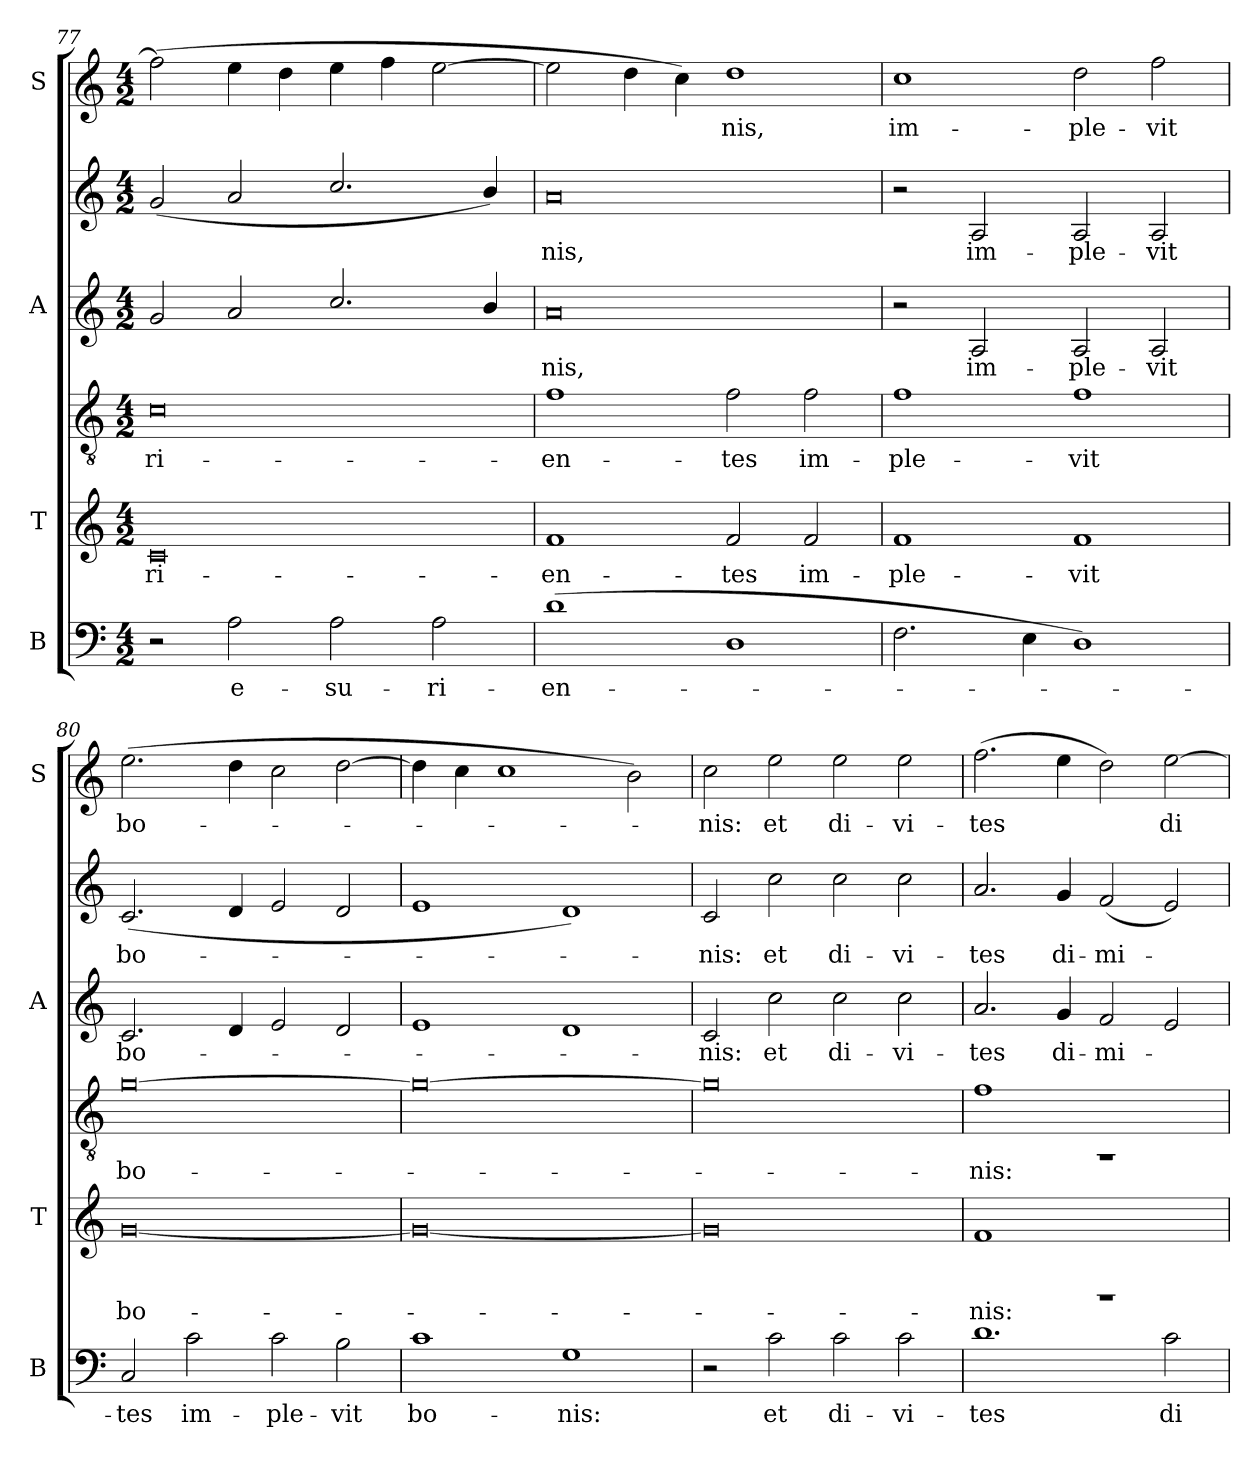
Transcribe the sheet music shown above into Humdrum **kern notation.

**kern	**text	**kern	**text	**kern	**text	**kern	**text	**kern	**text	**kern	**text
*part4	*part4	*part3	*part3	*part3	*part3	*part2	*part2	*part2	*part2	*part1	*part1
*staff6	*staff6	*staff5	*staff5	*staff4	*staff4	*staff3	*staff3	*staff2	*staff2	*staff1	*staff1
*I"B	*	*I"T	*	*	*	*I"A	*	*	*	*I"S	*
*I'B	*	*I'T	*	*	*	*I'A	*	*	*	*I'S	*
!!LO:LB:g=z
*clefF4	*	*	*	*clefGv2	*	*	*	*clefG2	*	*clefG2	*
*k[]	*	*k[]	*	*k[]	*	*k[]	*	*k[]	*	*k[]	*
*C:	*	*C:	*	*C:	*	*C:	*	*C:	*	*C:	*
*M4/2	*	*M4/2	*	*M4/2	*	*M4/2	*	*M4/2	*	*M4/2	*
=77	=77	=77	=77	=77	=77	=77	=77	=77	=77	=77	=77
!	!	!	!LO:LY:b	!	!LO:LY:b	!	!	!	!	!	!
2r	.	0c	-ri-	0c	-ri-	2g	.	(<2g	.	(>2ff]	.
!	!LO:LY:b	!	!	!	!	!	!	!	!	!	!
2A	e-	.	.	.	.	2a	.	2a	.	4ee	.
.	.	.	.	.	.	.	.	.	.	4dd	.
!	!LO:LY:b	!	!	!	!	!	!	!	!	!	!
2A	-su-	.	.	.	.	2.cc/	.	2.cc/	.	4ee	.
.	.	.	.	.	.	.	.	.	.	4ff	.
!	!LO:LY:b	!	!	!	!	!	!	!	!	!	!
2A	-ri-	.	.	.	.	.	.	.	.	[2ee	.
.	.	.	.	.	.	4b/	.	4b/)	.	.	.
=78	=78	=78	=78	=78	=78	=78	=78	=78	=78	=78	=78
!	!LO:LY:b	!	!LO:LY:b	!	!LO:LY:b	!	!LO:LY:b	!	!LO:LY:b	!	!
(>1d	-en-	1f	-en-	1f	-en-	0a	nis,	0a	nis,	2ee]	.
.	.	.	.	.	.	.	.	.	.	4dd	.
.	.	.	.	.	.	.	.	.	.	4cc)	.
!	!	!	!LO:LY:b	!	!LO:LY:b	!	!	!	!	!	!LO:LY:b
1D	.	2f	-tes	2f	-tes	.	.	.	.	1dd	nis,
!	!	!	!LO:LY:b	!	!LO:LY:b	!	!	!	!	!	!
.	.	2f	im-	2f	im-	.	.	.	.	.	.
=79	=79	=79	=79	=79	=79	=79	=79	=79	=79	=79	=79
!	!	!	!LO:LY:b	!	!LO:LY:b	!	!	!	!	!	!LO:LY:b
2.F	.	1f	-ple-	1f	-ple-	2r	.	2r	.	1cc	im-
!	!	!	!	!	!	!	!LO:LY:b	!	!LO:LY:b	!	!
.	.	.	.	.	.	2A	im-	2A	im-	.	.
4E	.	.	.	.	.	.	.	.	.	.	.
!	!	!	!LO:LY:b	!	!LO:LY:b	!	!LO:LY:b	!	!LO:LY:b	!	!LO:LY:b
1D)	.	1f	-vit	1f	-vit	2A	-ple-	2A	-ple-	2dd	-ple-
!	!	!	!	!	!	!	!LO:LY:b	!	!LO:LY:b	!	!LO:LY:b
.	.	.	.	.	.	2A	-vit	2A	-vit	2ff	-vit
=80	=80	=80	=80	=80	=80	=80	=80	=80	=80	=80	=80
!	!LO:LY:b	!	!LO:LY:b	!	!LO:LY:b	!	!LO:LY:b	!	!LO:LY:b	!	!LO:LY:b
2C	tes	[0g	bo-	[0g	bo-	2.c	bo-	(<2.c	bo-	(>2.ee	bo-
!	!LO:LY:b	!	!	!	!	!	!	!	!	!	!
2c	im-	.	.	.	.	.	.	.	.	.	.
.	.	.	.	.	.	4d	.	4d	.	4dd	.
!	!LO:LY:b	!	!	!	!	!	!	!	!	!	!
2c	-ple-	.	.	.	.	2e	.	2e	.	2cc	.
!	!LO:LY:b	!	!	!	!	!	!	!	!	!	!
2B	-vit	.	.	.	.	2d	.	2d	.	[2dd	.
=81	=81	=81	=81	=81	=81	=81	=81	=81	=81	=81	=81
!	!LO:LY:b	!	!	!	!	!	!	!	!	!	!
1c	bo-	0g_	.	0g_	.	1e	.	1e	.	4dd]	.
.	.	.	.	.	.	.	.	.	.	4cc	.
.	.	.	.	.	.	.	.	.	.	1cc	.
!	!LO:LY:b	!	!	!	!	!	!	!	!	!	!
1G	-nis:	.	.	.	.	1d	.	1d)	.	.	.
.	.	.	.	.	.	.	.	.	.	2b)	.
=82	=82	=82	=82	=82	=82	=82	=82	=82	=82	=82	=82
!	!	!	!	!	!	!	!LO:LY:b	!	!LO:LY:b	!	!LO:LY:b
2r	.	0g]	.	0g]	.	2c	nis:	2c	nis:	2cc	nis:
!	!LO:LY:b	!	!	!	!	!	!LO:LY:b	!	!LO:LY:b	!	!LO:LY:b
2c	et	.	.	.	.	2cc	et	2cc	et	2ee	et
!	!LO:LY:b	!	!	!	!	!	!LO:LY:b	!	!LO:LY:b	!	!LO:LY:b
2c	di-	.	.	.	.	2cc	di-	2cc	di-	2ee	di-
!	!LO:LY:b	!	!	!	!	!	!LO:LY:b	!	!LO:LY:b	!	!LO:LY:b
2c	-vi-	.	.	.	.	2cc	-vi-	2cc	-vi-	2ee	-vi-
=83	=83	=83	=83	=83	=83	=83	=83	=83	=83	=83	=83
!	!LO:LY:b	!	!LO:LY:b	!	!LO:LY:b	!	!LO:LY:b	!	!LO:LY:b	!	!LO:LY:b
1.d	-tes	1f	nis:	1f	nis:	2.a	-tes	2.a	-tes	(>2.ff	-tes
!	!	!	!	!	!	!	!LO:LY:b	!	!LO:LY:b	!	!
.	.	.	.	.	.	4g	di-	4g	di-	4ee	.
!	!	!	!	!	!	!	!LO:LY:b	!	!LO:LY:b	!	!
.	.	1rBB	.	1rBB	.	2f	-mi-	(<2f	-mi-	2dd)	.
!	!LO:LY:b	!	!	!	!	!	!	!	!	!	!LO:LY:b
2c	di-	.	.	.	.	2e	.	2e)	.	[2ee	di-
=	=	=	=	=	=	=	=	=	=	=	=
*-	*-	*-	*-	*-	*-	*-	*-	*-	*-	*-	*-
